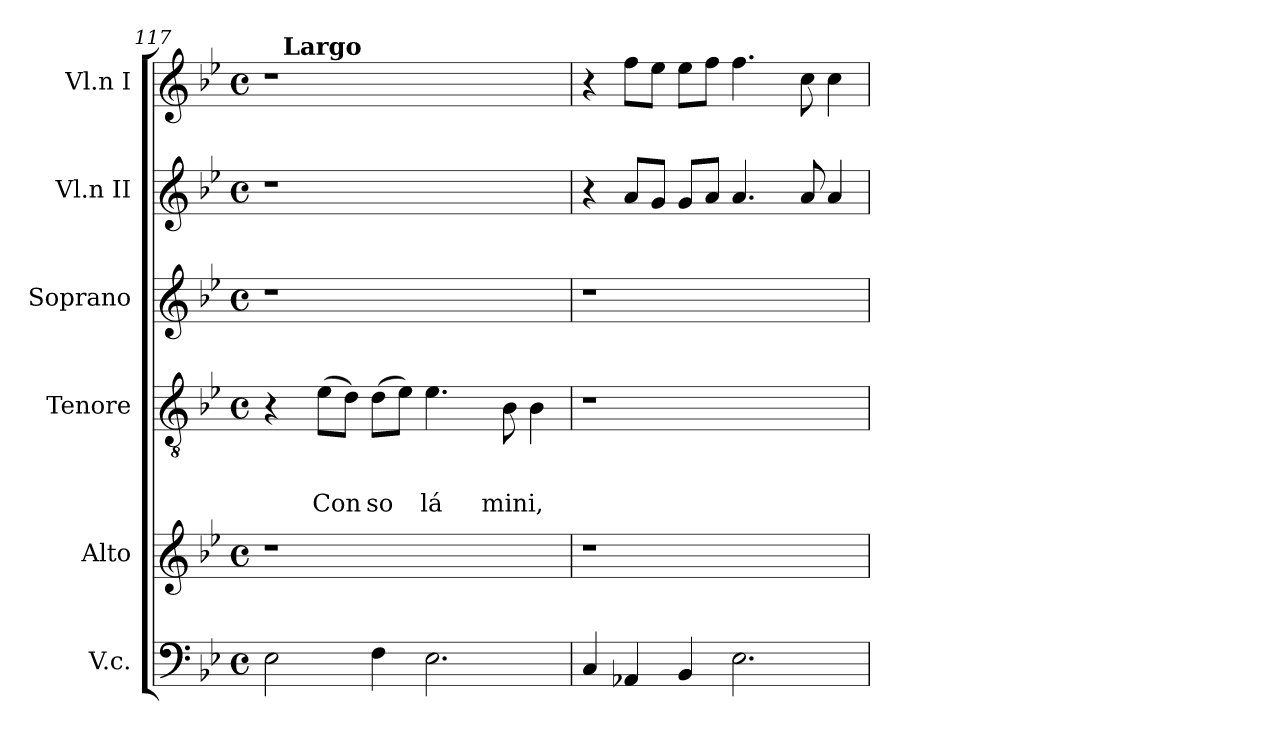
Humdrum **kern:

**kern	**kern	**kern	**text	**text	**text	**kern	**kern	**kern
*part6	*part5	*part4	*part4	*part4	*part4	*part3	*part2	*part1
*staff6	*staff5	*staff4	*staff4	*staff4	*staff4	*staff3	*staff2	*staff1
*I"V.c.	*I"Alto	*I"Tenore	*	*	*	*I"Soprano	*I"Vl.n II	*I"Vl.n I
*I'V.c.	*I'Alto	*I'Tenore	*	*	*	*I'Soprano	*I'Vl.n II	*I'Vl.n I
!!LO:PB:g=z
*clefF4	*clefG2	*clefGv2	*	*	*	*clefG2	*clefG2	*clefG2
*k[b-e-]	*k[b-e-]	*k[b-e-]	*	*	*	*k[b-e-]	*k[b-e-]	*k[b-e-]
*B-:	*B-:	*B-:	*	*	*	*B-:	*B-:	*B-:
*M4/4	*M4/4	*M4/4	*	*	*	*M4/4	*M4/4	*M4/4
*met(c)	*met(c)	*met(c)	*	*	*	*met(c)	*met(c)	*met(c)
=117	=117	=117	=117	=117	=117	=117	=117	=117
!	!	!	!	!	!	!	!LO:N:vis=1	!LO:N:vis=1
*	*	*	*	*	*	*	*	*^
2E-\	1r	4r	.	.	.	1r	1r	1r	16ryy
!	!	!	!	!	!	!	!	!	!LO:TX:a:B:t=Largo
.	.	.	.	.	.	.	.	.	1ryy
!	!	!	!	!	!LO:LY:b	!	!	!	!
.	.	(>8e-\L	.	.	Con	.	.	.	.
.	.	8d\J)	.	.	.	.	.	.	.
!	!	!	!	!	!LO:LY:b	!	!	!	!
4F\	.	(>8d\L	.	.	so	.	.	.	.
.	.	8e-\J)	.	.	.	.	.	.	.
!	!	!	!	!	!LO:LY:b	!	!	!	!
2.E-\	.	4.e-\	.	.	lá	.	.	.	.
.	2ryy	.	.	.	.	2ryy	2ryy	2ryy	.
.	.	.	.	.	.	.	.	.	4..ryy
!	!	!	!	!	!LO:LY:b	!	!	!	!
.	.	8B-\	.	.	mini,	.	.	.	.
.	.	4B-\	.	.	.	.	.	.	.
=118	=118	=118	=118	=118	=118	=118	=118	=118	=118
!	!	!LO:N:vis=1	!	!	!	!	!	!	!
*	*	*	*	*	*	*	*	*v	*v
4C/	1r	1r	.	.	.	1r	4r	4r
4AA-X/	.	.	.	.	.	.	8a/L	8ff\L
.	.	.	.	.	.	.	8g/J	8ee-\J
4BB-/	.	.	.	.	.	.	8g/L	8ee-\L
.	.	.	.	.	.	.	8a/J	8ff\J
2.E-\	.	.	.	.	.	.	4.a/	4.ff\
.	2ryy	2ryy	.	.	.	2ryy	.	.
.	.	.	.	.	.	.	8a/	8cc\
.	.	.	.	.	.	.	4a/	4cc\
=	=	=	=	=	=	=	=	=
*-	*-	*-	*-	*-	*-	*-	*-	*-
